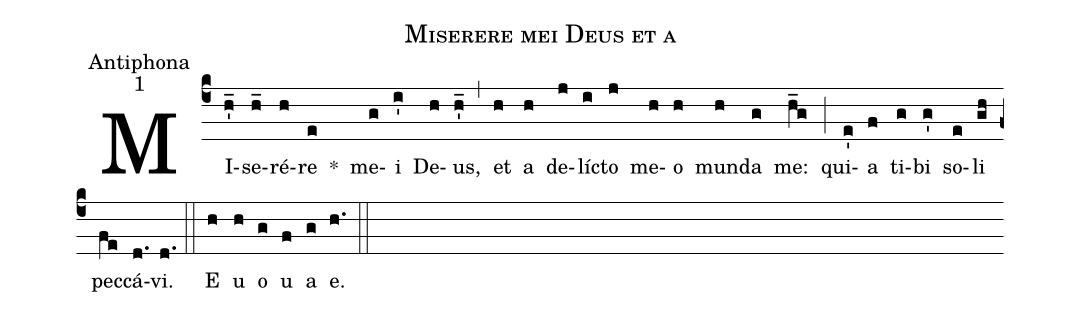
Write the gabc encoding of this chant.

name:Miserere mei Deus et a;
office-part:Antiphona;
mode:1;
%%
(c4) MI(h'_)se(h_)ré(h)re(e) *() me(g)i(i') De(h)us,(h'_) (,) et(h) a(h) de(j)lí(i)cto(j) me(h)o(h) mun(h)da(g) me:(h_g) (;) qui(e')a(f) ti(g)bi(g') so(e)li(gh) pec(fe)cá(d.)vi.(d.) (::) <eu>E(h) u(h) o(g) u(f) a(g) e.</eu>(h.) (::)
